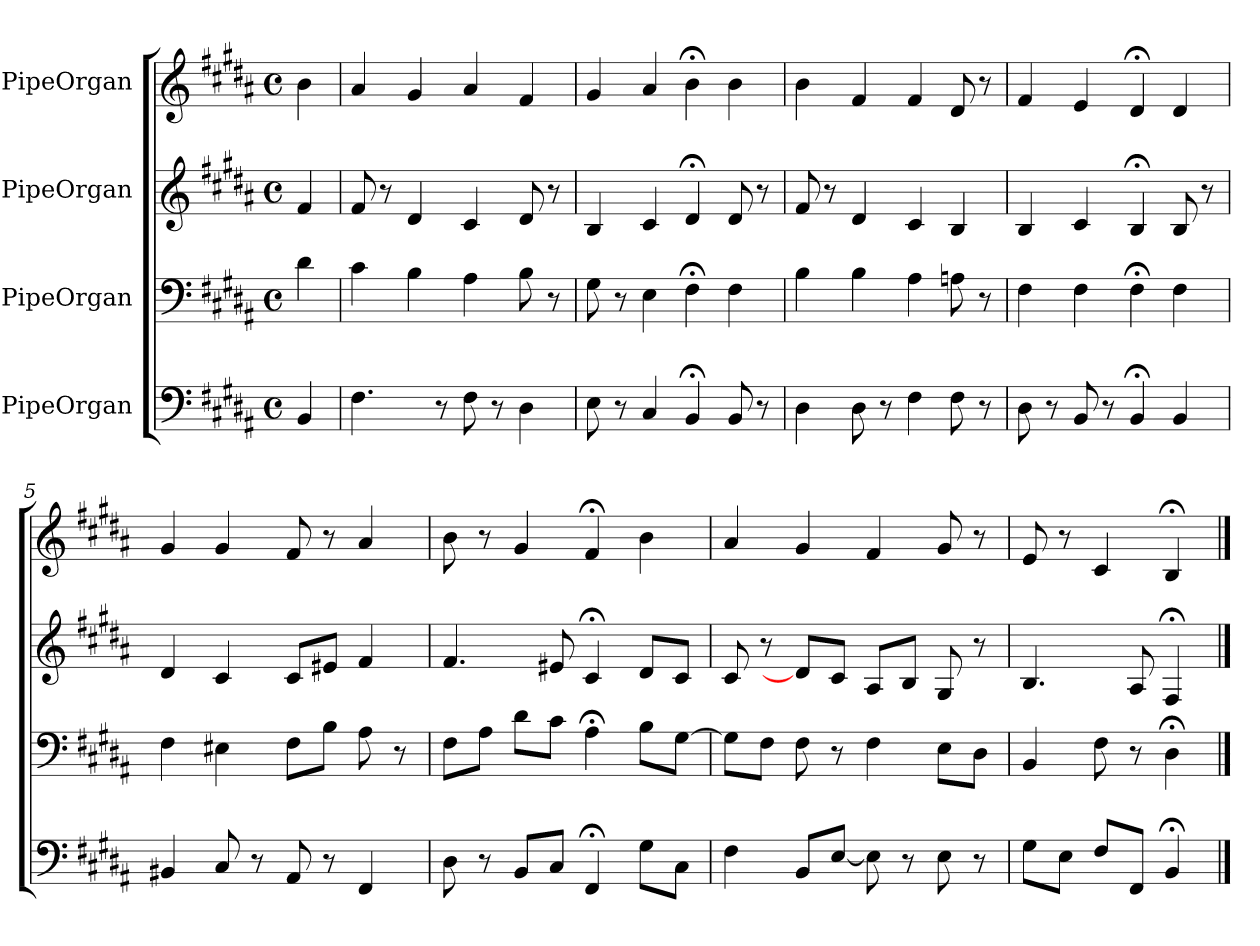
**kern	**kern	**kern	**kern
*part4	*part3	*part2	*part1
*staff4	*staff3	*staff2	*staff1
*I"PipeOrgan	*I"PipeOrgan	*I"PipeOrgan	*I"PipeOrgan
*k[f#c#g#d#a#]	*k[f#c#g#d#a#]	*k[f#c#g#d#a#]	*k[f#c#g#d#a#]
*B:	*B:	*B:	*B:
*M4/4	*M4/4	*M4/4	*M4/4
*met(c)	*met(c)	*met(c)	*met(c)
*MM60	*MM60	*MM60	*MM60
=	=	=	=
4BB	4d#	4f#	4b
=1	=1	=1	=1
4.F#	4c#	8f#	4a#
.	.	8r	.
.	4B	4d#	4g#
8r	.	.	.
8F#	4A#	4c#	4a#
8r	.	.	.
4D#	8B	8d#	4f#
.	8r	8r	.
=2	=2	=2	=2
8E	8G#	4B	4g#
8r	8r	.	.
4C#	4E	4c#	4a#
4BB;<	4F#;<	4d#;<	4b;<
8BB	4F#	8d#	4b
8r	.	8r	.
=3	=3	=3	=3
4D#	4B	8f#	4b
.	.	8r	.
8D#	4B	4d#	4f#
8r	.	.	.
4F#	4A#	4c#	4f#
8F#	8An	4B	8d#
8r	8r	.	8r
=4	=4	=4	=4
8D#	4F#	4B	4f#
8r	.	.	.
8BB	4F#	4c#	4e
8r	.	.	.
4BB;<	4F#;<	4B;<	4d#;<
4BB	4F#	8B	4d#
.	.	8r	.
=5	=5	=5	=5
4BB#X	4F#	4d#	4g#
8C#	4E#X	4c#	4g#
8r	.	.	.
8AA#	8F#L	8c#L	8f#
8r	8BJ	8e#XJ	8r
4FF#	8A#	4f#	4a#
.	8r	.	.
=6	=6	=6	=6
8D#	8F#L	4.f#	8b
8r	8A#J	.	8r
8BBL	8d#L	.	4g#
8C#J	8c#J	8e#X	.
4FF#;<	4A#;<	4c#;<	4f#;<
8G#L	8BL	8d#L	4b
8C#J	[8G#J	8c#J	.
=7	=7	=7	=7
4F#	8G#L]	8c#	4a#
.	8F#J	8r	.
8BBL	8F#	8d#L]	4g#
[8EJ	8r	8c#J	.
8E]	4F#	8A#L	4f#
8r	.	8BJ	.
8E	8EL	8G#	8g#
8r	8D#J	8r	8r
=8	=8	=8	=8
8G#L	4BB	4.B	8e
8EJ	.	.	8r
8F#L	8F#	.	4c#
8FF#J	8r	8A#	.
4BB;<	4D#;<	4F#;<	4B;<
==	==	==	==
*-	*-	*-	*-
